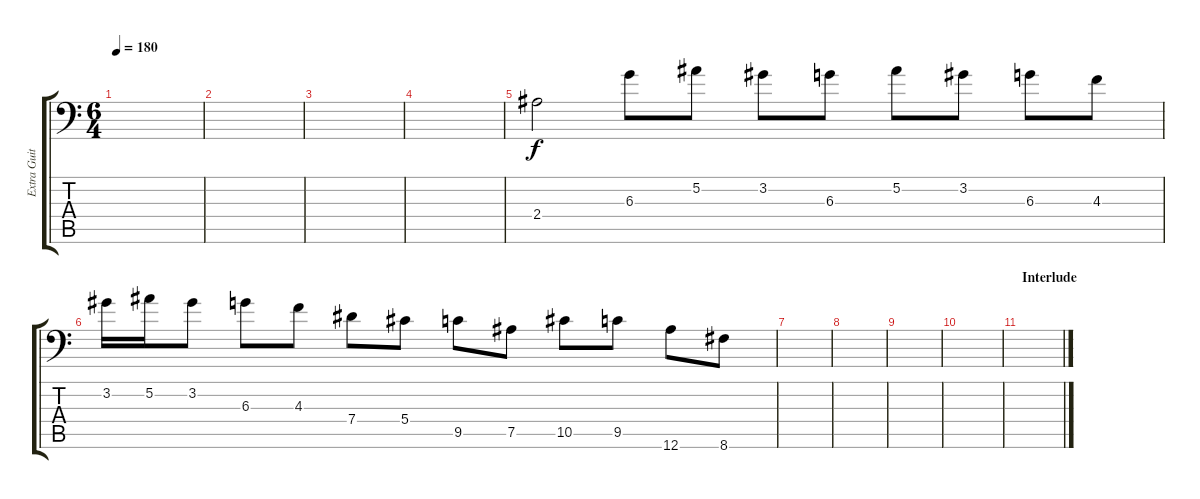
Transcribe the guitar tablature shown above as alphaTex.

\track ("Extra Guitar" "Extra Guit") {instrument distortionguitar}
\staff {score tabs}
\tuning (Bb3 F3 Db3 Ab2 Eb2 Bb1) {hide}
\ts (6 4)
\tempo 180
\clef f4
\ks c
|
|
|
|
2.4.2 6.3.8 5.2.8 3.2.8 6.3.8 5.2.8 3.2.8 6.3.8 4.3.8 |
3.2.16 5.2.16 3.2.8 6.3.8 4.3.8 7.4.8 5.4.8 9.5.8 7.5.8 10.5.8 9.5.8 12.6.8 8.6.8 |
|
|
|
|
\section ("" "Interlude")
